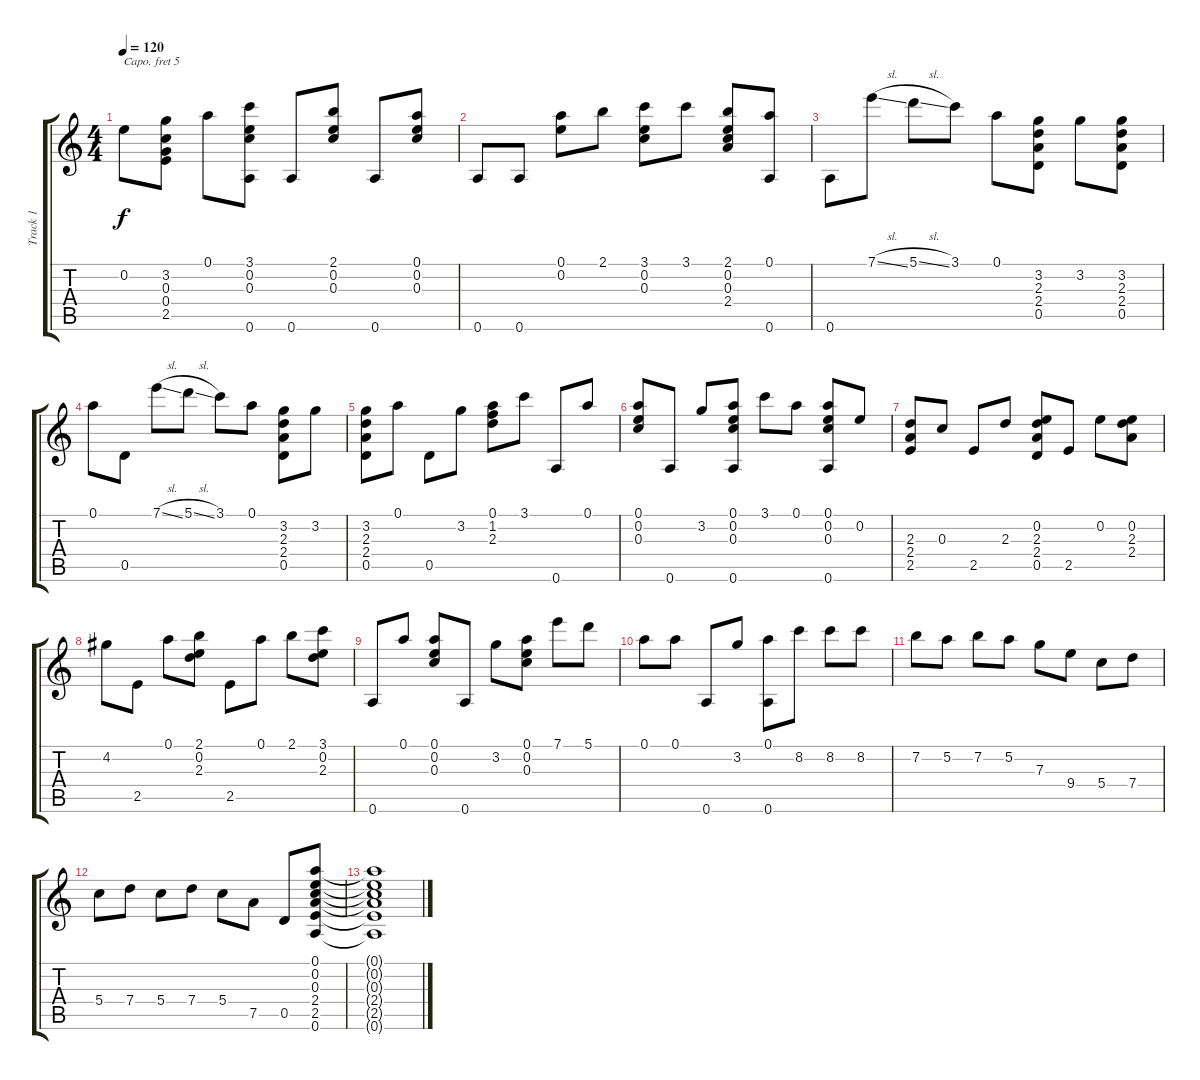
\track ("Track 1" "Track 1") {instrument electricguitarjazz}
\staff {score tabs}
\capo 5
\tuning (E4 B3 G3 D3 A2 E2) {hide}
\ts (4 4)
\tempo 120
\clef g2
\ks c
0.2.8{dy f} (3.2 0.3 0.4 2.5).8 0.1.8 (3.1 0.2 0.3 0.6).8 0.6.8 (2.1 0.2 0.3).8 0.6.8 (0.1 0.2 0.3).8 |
0.6.8 0.6.8 (0.1 0.2).8 2.1.8 (3.1 0.2 0.3).8 3.1.8 (2.1 0.2 0.3 2.4).8 (0.1 0.6).8 |
0.6.8 7.1{sl}.8 5.1{sl}.8 3.1.8 0.1.8 (3.2 2.3 2.4 0.5).8 3.2.8 (3.2 2.3 2.4 0.5).8 |
0.1.8 0.5.8 7.1{sl}.8 5.1{sl}.8 3.1.8 0.1.8 (3.2 2.3 2.4 0.5).8 3.2.8 |
(3.2 2.3 2.4 0.5).8 0.1.8 0.5.8 3.2.8 (0.1 1.2 2.3).8 3.1.8 0.6.8 0.1.8 |
(0.1 0.2 0.3).8 0.6.8 3.2.8 (0.1 0.2 0.3 0.6).8 3.1.8 0.1.8 (0.1 0.2 0.3 0.6).8 0.2.8 |
(2.3 2.4 2.5).8 0.3.8 2.5.8 2.3.8 (0.2 2.3 2.4 0.5).8 2.5.8 0.2.8 (0.2 2.3 2.4).8 |
4.2.8 2.5.8 0.1.8 (2.1 0.2 2.3).8 2.5.8 0.1.8 2.1.8 (3.1 0.2 2.3).8 |
0.6.8 0.1.8 (0.1 0.2 0.3).8 0.6.8 3.2.8 (0.1 0.2 0.3).8 7.1.8 5.1.8 |
0.1.8 0.1.8 0.6.8 3.2.8 (0.1 0.6).8 8.2.8 8.2.8 8.2.8 |
7.2.8 5.2.8 7.2.8 5.2.8 7.3.8 9.4.8 5.4.8 7.4.8 |
5.4.8 7.4.8 5.4.8 7.4.8 5.4.8 7.5.8 0.5.8 (0.1 0.2 0.3 2.4 2.5 0.6).8 |
(0.1{t} 0.2{t} 0.3{t} 2.4{t} 2.5{t} 0.6{t}).1
